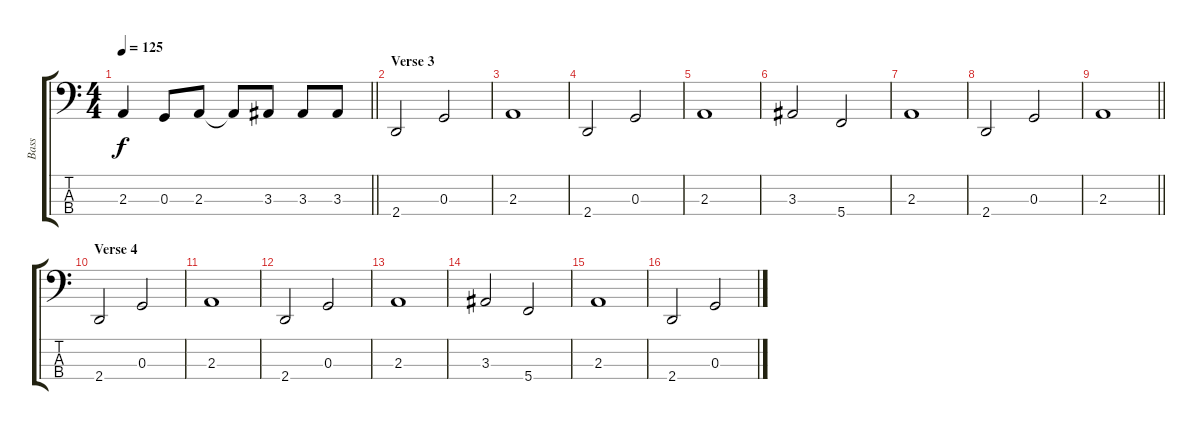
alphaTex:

\track ("Bass" "Bass") {instrument electricbassfinger}
\staff {score tabs}
\tuning (F2 C2 G1 C1) {hide}
\ts (4 4)
\tempo 125
\clef f4
\barLineRight lightlight
\ks c
2.3{t}.4{dy f} 0.3.8 2.3.8 2.3{t}.8 3.3.8 3.3.8 3.3.8 |
\section ("" "Verse 3")
2.4.2 0.3.2 |
2.3.1 |
2.4.2 0.3.2 |
2.3.1 |
3.3.2 5.4.2 |
2.3.1 |
2.4.2 0.3.2 |
\barLineRight lightlight
2.3.1 |
\section ("" "Verse 4")
2.4.2 0.3.2 |
2.3.1 |
2.4.2 0.3.2 |
2.3.1 |
3.3.2 5.4.2 |
2.3.1 |
2.4.2 0.3.2
